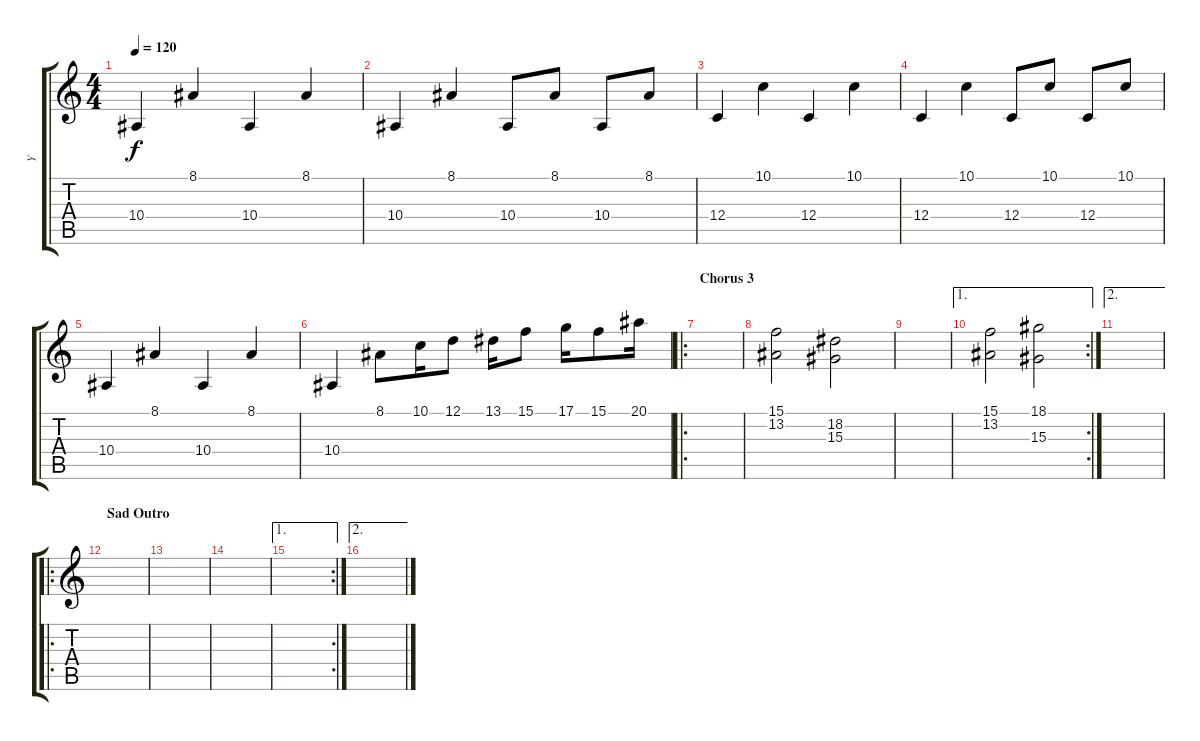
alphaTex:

\track ("Y" "Y") {instrument pizzicatostrings}
\staff {score tabs}
\tuning (D4 A3 F3 C3 G2 C2) {hide}
\ts (4 4)
\tempo 120
\clef g2
\ks c
10.4.4{dy f} 8.1.4 10.4.4 8.1.4 |
10.4.4 8.1.4 10.4.8 8.1.8 10.4.8 8.1.8 |
12.4.4 10.1.4 12.4.4 10.1.4 |
12.4.4 10.1.4 12.4.8 10.1.8 12.4.8 10.1.8 |
10.4.4 8.1.4 10.4.4 8.1.4 |
10.4.4 8.1.8 10.1.16 12.1.8 13.1.16 15.1.8 17.1.16 15.1.8 20.1.16 |
\ro
\section ("" "Chorus 3")
|
(15.1 13.2).2{instrument stringensemble1} (18.2 15.3).2 |
|
\ae 1
\rc 2
(15.1 13.2).2{instrument stringensemble1} (18.1 15.3).2 |
\ae 2
|
\ro
\section ("" "Sad Outro")
|
|
|
\ae 1
\rc 2
|
\ae 2
